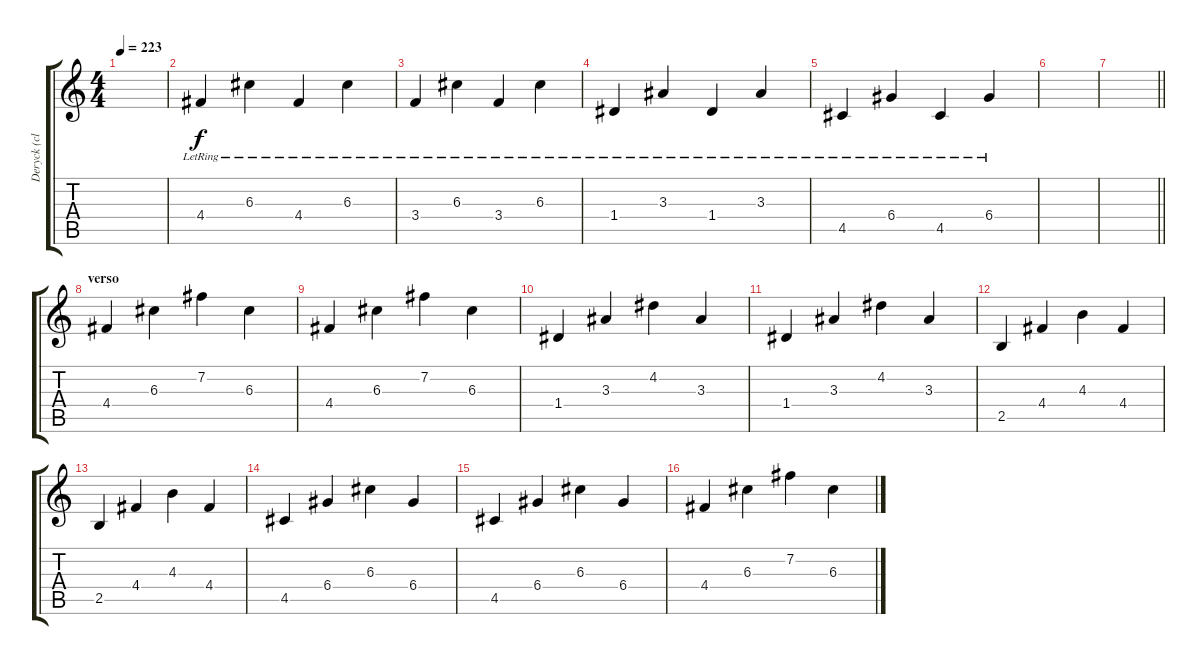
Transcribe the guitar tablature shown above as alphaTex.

\track ("Deryck (clean guitar)" "Deryck (cl") {instrument electricguitarclean}
\staff {score tabs}
\tuning (E4 B3 G3 D3 A2 E2) {hide}
\ts (4 4)
\tempo 223
\clef g2
\ks c
|
4.4{lr}.4 6.3{lr}.4 4.4{lr}.4 6.3{lr}.4 |
3.4{lr}.4 6.3{lr}.4 3.4{lr}.4 6.3{lr}.4 |
1.4{lr}.4 3.3{lr}.4 1.4{lr}.4 3.3{lr}.4 |
4.5{lr}.4 6.4{lr}.4 4.5{lr}.4 6.4{lr}.4 |
|
\barLineRight lightlight
|
\section ("" "verso")
4.4.4 6.3.4 7.2.4 6.3.4 |
4.4.4 6.3.4 7.2.4 6.3.4 |
1.4.4 3.3.4 4.2.4 3.3.4 |
1.4.4 3.3.4 4.2.4 3.3.4 |
2.5.4 4.4.4 4.3.4 4.4.4 |
2.5.4 4.4.4 4.3.4 4.4.4 |
4.5.4 6.4.4 6.3.4 6.4.4 |
4.5.4 6.4.4 6.3.4 6.4.4 |
4.4.4 6.3.4 7.2.4 6.3.4
